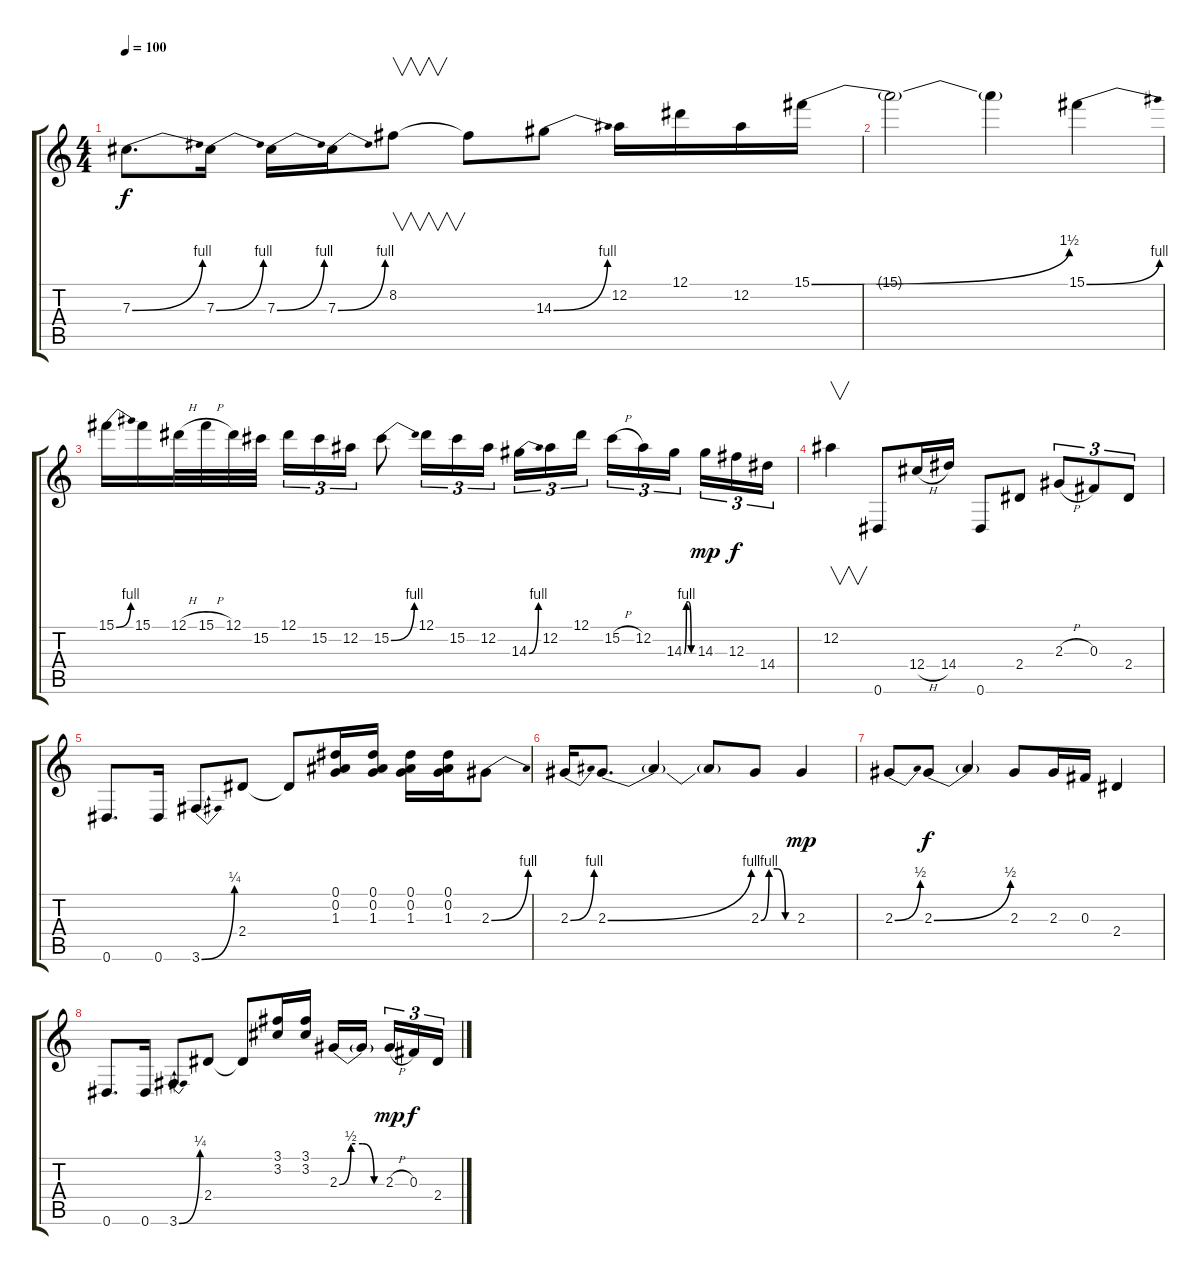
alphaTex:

\track "" {instrument acousticguitarnylon}
\staff {score tabs}
\tuning (Eb4 Bb3 Gb3 Db3 Ab2 Eb2) {hide}
\ts (4 4)
\tempo 100
\clef g2
\ks c
7.3{be (bend 0 0 60 4)}.8{d dy f} 7.3{be (bend 0 0 60 4)}.16 7.3{be (bend 0 0 60 4)}.16 7.3{be (bend 0 0 60 4)}.16 8.2.8{v} 8.2{t}.8 14.3{be (bend 0 0 60 4)}.8 12.2.16 12.1.16 12.2.16 15.1{be (bend 0 0 60 6)}.16 |
15.1{t}.2 15.1{t}.4 15.1{be (bend 0 0 60 4)}.4 |
15.1{be (bend 0 0 60 4)}.16 15.1.16 12.1{h}.32 15.1{h}.32 12.1.32 15.2.32 12.1.16{tu (3 2)} 15.2.16{tu (3 2)} 12.2.16{tu (3 2)} 15.2{be (bend 0 0 60 4)}.8 12.1.16{tu (3 2)} 15.2.16{tu (3 2)} 12.2.16{tu (3 2)} 14.3{be (bend 0 0 60 4)}.16{tu (3 2)} 12.2.16{tu (3 2)} 12.1.16{tu (3 2)} 15.2{h}.16{tu (3 2)} 12.2.16{tu (3 2)} 14.3{be (custom 0 0 15 4 30 4 45 0 60 0)}.16{tu (3 2)} 14.3.16{tu (3 2) dy mp} 12.3.16{tu (3 2) dy f} 14.4.16{tu (3 2)} |
12.2.4{v} 0.6.8 12.4{h}.16 14.4.16 0.6.8 2.4.8 2.3{h}.8{tu (3 2)} 0.3.8{tu (3 2)} 2.4.8{tu (3 2)} |
0.6.8{d} 0.6.16 3.6{be (bend 0 0 60 1)}.8 2.4.8 2.4{t}.8 (0.1 0.2 1.3).16 (0.1 0.2 1.3).16 (0.1 0.2 1.3).16 (0.1 0.2 1.3).16 2.3{be (bend 0 0 60 4)}.8 |
2.3{be (bend 0 0 60 4)}.16 2.3{be (bend 0 0 60 4)}.8{d} 2.3{t}.4 2.3{t}.8 2.3{be (custom 0 0 15 4 30 4 45 0 60 0)}.8 2.3.4{dy mp} |
2.3{be (bend 0 0 60 2)}.8 2.3{be (bend 0 0 60 2)}.8{dy f} 2.3{t}.4 2.3.8 2.3.16 0.3.16 2.4.4 |
0.6.8{d} 0.6.16 3.6{be (bend 0 0 60 1)}.8 2.4.8 2.4{t}.8 (3.1 3.2).16 (3.1 3.2).16 2.3{be (custom 0 0 15 2 30 2 45 0 60 0)}.16 2.3{t}.16 2.3{h}.16{tu (3 2) dy mp} 0.3.16{tu (3 2) dy f} 2.4.16{tu (3 2)}
